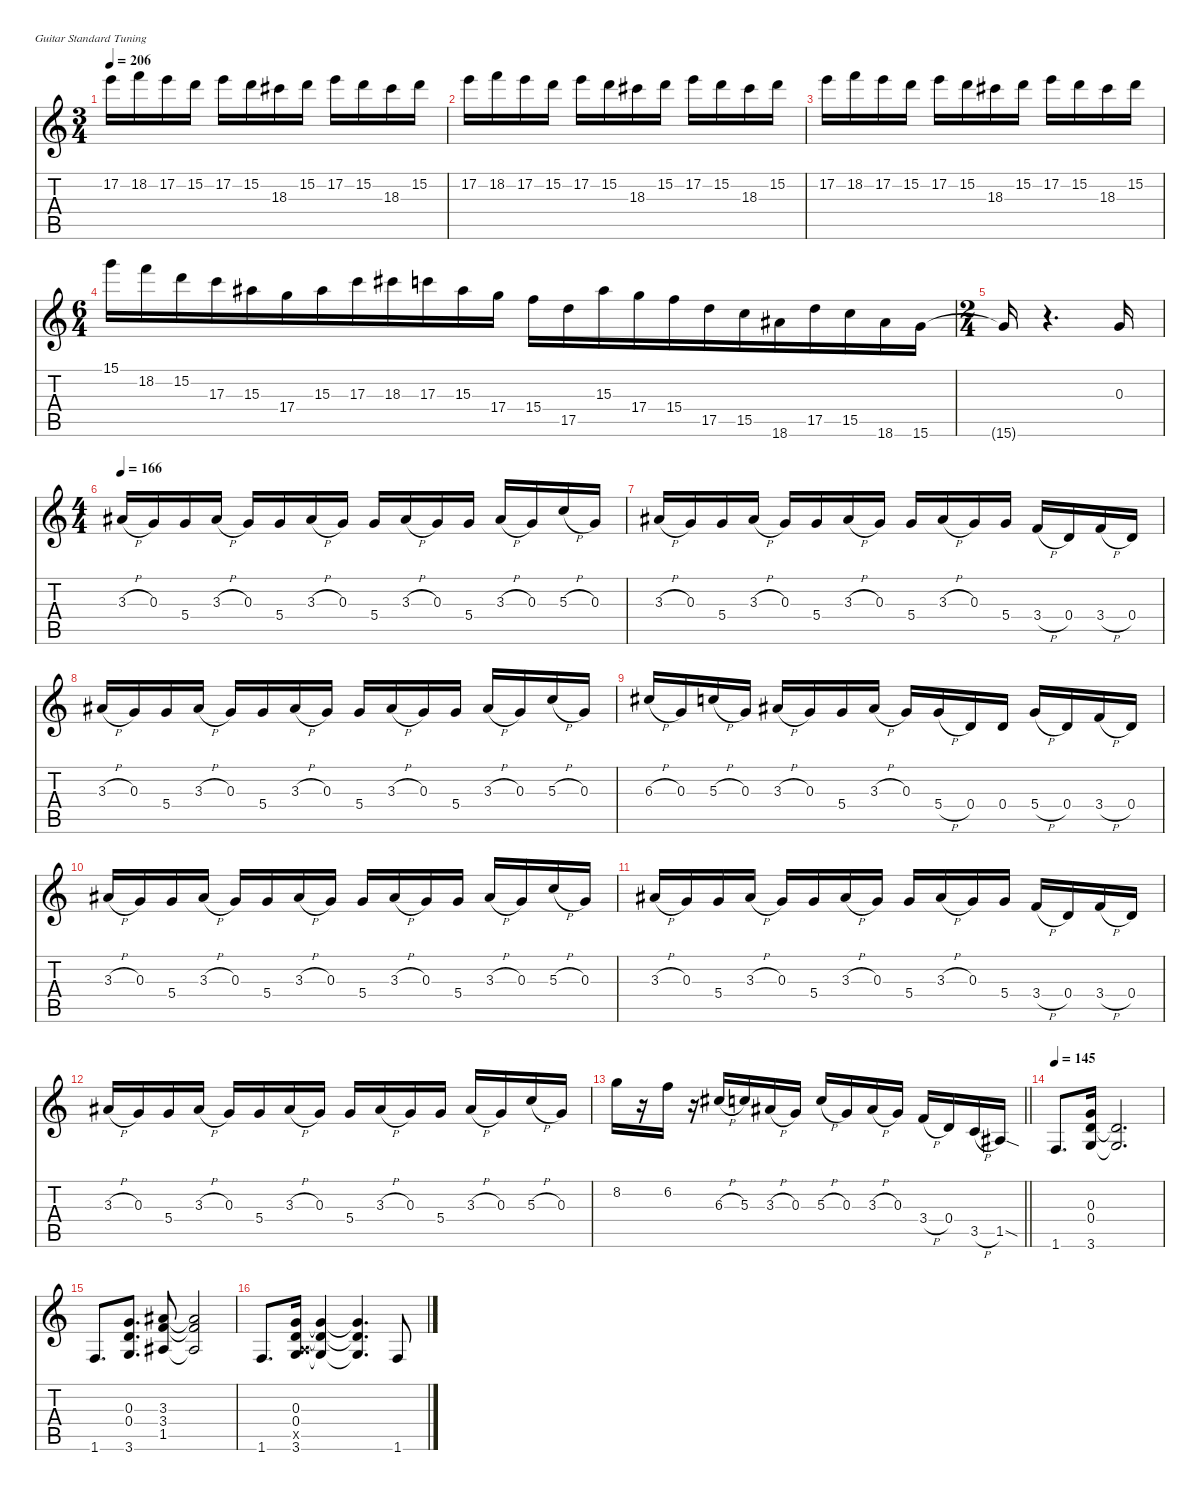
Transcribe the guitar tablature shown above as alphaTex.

\defaultSystemsLayout 4
\hideDynamics
\bracketExtendMode nobrackets
\singleTrackTrackNamePolicy hidden
\multiTrackTrackNamePolicy hidden
\firstSystemTrackNameMode fullname
\otherSystemsTrackNameOrientation horizontal
\track ("Guitar 1" "dist.guit.") {defaultSystemsLayout 4 mute instrument distortionguitar}
\staff {score tabs}
\tuning (E4 B3 G3 D3 A2 E2)
\ts (3 4)
\beaming (8 2 2 2)
\tempo 206
\clef g2
\ks c
17.2.16{dy f instrument distortionguitar beam Down} 18.2.16{beam Down} 17.2.16{beam Down} 15.2.16{beam Down} 17.2.16{beam Down} 15.2.16{beam Down} 18.3{acc #}.16{beam Down} 15.2.16{beam Down} 17.2.16{beam Down} 15.2.16{beam Down} 18.3{acc #}.16{beam Down} 15.2.16{beam Down} |
17.2.16{beam Down} 18.2.16{beam Down} 17.2.16{beam Down} 15.2.16{beam Down} 17.2.16{beam Down} 15.2.16{beam Down} 18.3{acc #}.16{beam Down} 15.2.16{beam Down} 17.2.16{beam Down} 15.2.16{beam Down} 18.3{acc #}.16{beam Down} 15.2.16{beam Down} |
17.2.16{beam Down} 18.2.16{beam Down} 17.2.16{beam Down} 15.2.16{beam Down} 17.2.16{beam Down} 15.2.16{beam Down} 18.3{acc #}.16{beam Down} 15.2.16{beam Down} 17.2.16{beam Down} 15.2.16{beam Down} 18.3{acc #}.16{beam Down} 15.2.16{beam Down} |
\ts (6 4)
\beaming (8 6 6)
15.1.16{beam Down} 18.2.16{beam Down} 15.2.16{beam Down} 17.3.16{beam Down} 15.3{acc #}.16{beam Down} 17.4.16{beam Down} 15.3{acc #}.16{beam Down} 17.3.16{beam Down} 18.3{acc #}.16{beam Down} 17.3.16{beam Down} 15.3{acc #}.16{beam Down} 17.4.16{beam Down} 15.4.16{beam Down} 17.5.16{beam Down} 15.3{acc #}.16{beam Down} 17.4.16{beam Down} 15.4.16{beam Down} 17.5.16{beam Down} 15.5.16{beam Down} 18.6{acc #}.16{beam Down} 17.5.16{beam Down} 15.5.16{beam Down} 18.6{acc #}.16{beam Down} 15.6.16{beam Down} |
\ts (2 4)
\beaming (8 2 2)
15.6{t}.16{beam Up} r.4{d beam Up} 0.3.16{beam Up} |
\ts (4 4)
\beaming (8 2 2 2 2)
\tempo 166
3.3{h acc #}.16{beam Up} 0.3.16{beam Up} 5.4.16{beam Up} 3.3{h acc #}.16{beam Up} 0.3.16{beam Up} 5.4.16{beam Up} 3.3{h acc #}.16{beam Up} 0.3.16{beam Up} 5.4.16{beam Up} 3.3{h acc #}.16{beam Up} 0.3.16{beam Up} 5.4.16{beam Up} 3.3{h acc #}.16{beam Up} 0.3.16{beam Up} 5.3{h}.16{beam Up} 0.3.16{beam Up} |
3.3{h acc #}.16{beam Up} 0.3.16{beam Up} 5.4.16{beam Up} 3.3{h acc #}.16{beam Up} 0.3.16{beam Up} 5.4.16{beam Up} 3.3{h acc #}.16{beam Up} 0.3.16{beam Up} 5.4.16{beam Up} 3.3{h acc #}.16{beam Up} 0.3.16{beam Up} 5.4.16{beam Up} 3.4{h}.16{beam Up} 0.4.16{beam Up} 3.4{h}.16{beam Up} 0.4.16{beam Up} |
3.3{h acc #}.16{beam Up} 0.3.16{beam Up} 5.4.16{beam Up} 3.3{h acc #}.16{beam Up} 0.3.16{beam Up} 5.4.16{beam Up} 3.3{h acc #}.16{beam Up} 0.3.16{beam Up} 5.4.16{beam Up} 3.3{h acc #}.16{beam Up} 0.3.16{beam Up} 5.4.16{beam Up} 3.3{h acc #}.16{beam Up} 0.3.16{beam Up} 5.3{h}.16{beam Up} 0.3.16{beam Up} |
6.3{h acc #}.16{beam Up} 0.3.16{beam Up} 5.3{h}.16{beam Up} 0.3.16{beam Up} 3.3{h acc #}.16{beam Up} 0.3.16{beam Up} 5.4.16{beam Up} 3.3{h acc #}.16{beam Up} 0.3.16{beam Up} 5.4{h}.16{beam Up} 0.4.16{beam Up} 0.4.16{beam Up} 5.4{h}.16{beam Up} 0.4.16{beam Up} 3.4{h}.16{beam Up} 0.4.16{beam Up} |
3.3{h acc #}.16{beam Up} 0.3.16{beam Up} 5.4.16{beam Up} 3.3{h acc #}.16{beam Up} 0.3.16{beam Up} 5.4.16{beam Up} 3.3{h acc #}.16{beam Up} 0.3.16{beam Up} 5.4.16{beam Up} 3.3{h acc #}.16{beam Up} 0.3.16{beam Up} 5.4.16{beam Up} 3.3{h acc #}.16{beam Up} 0.3.16{beam Up} 5.3{h}.16{beam Up} 0.3.16{beam Up} |
3.3{h acc #}.16{beam Up} 0.3.16{beam Up} 5.4.16{beam Up} 3.3{h acc #}.16{beam Up} 0.3.16{beam Up} 5.4.16{beam Up} 3.3{h acc #}.16{beam Up} 0.3.16{beam Up} 5.4.16{beam Up} 3.3{h acc #}.16{beam Up} 0.3.16{beam Up} 5.4.16{beam Up} 3.4{h}.16{beam Up} 0.4.16{beam Up} 3.4{h}.16{beam Up} 0.4.16{beam Up} |
3.3{h acc #}.16{beam Up} 0.3.16{beam Up} 5.4.16{beam Up} 3.3{h acc #}.16{beam Up} 0.3.16{beam Up} 5.4.16{beam Up} 3.3{h acc #}.16{beam Up} 0.3.16{beam Up} 5.4.16{beam Up} 3.3{h acc #}.16{beam Up} 0.3.16{beam Up} 5.4.16{beam Up} 3.3{h acc #}.16{beam Up} 0.3.16{beam Up} 5.3{h}.16{beam Up} 0.3.16{beam Up} |
\barLineRight lightlight
8.2.16{beam Down} r.16{beam Down} 6.2.16{beam Down} r.16{beam Down} 6.3{h acc #}.16{beam Up} 5.3.16{beam Up} 3.3{h acc #}.16{beam Up} 0.3.16{beam Up} 5.3{h}.16{beam Up} 0.3.16{beam Up} 3.3{h acc #}.16{beam Up} 0.3.16{beam Up} 3.4{h}.16{beam Up} 0.4.16{beam Up} 3.5{h}.16{beam Up} 1.5{sod acc #}.16{beam Up} |
\tempo 145
1.6.8{d beam Up} (0.3 0.4 3.6).16{beam Up} (0.4{t} 3.6{t}).2{d beam Up} |
1.6.8{d beam Up} (0.3 0.4 3.6).8{d beam Up} (3.3{acc #} 3.4 1.5{acc #}).8{beam Up} (3.3{t acc #} 3.4{t} 1.5{t acc #}).2{beam Up} |
1.6.8{d beam Up} (0.3 0.4 0.5{x} 3.6).16{beam Up} (0.3{t} 0.4{t} 3.6{t}).4{beam Up} (0.3{t} 0.4{t} 3.6{t}).4{d beam Up} 1.6.8{beam Up}
